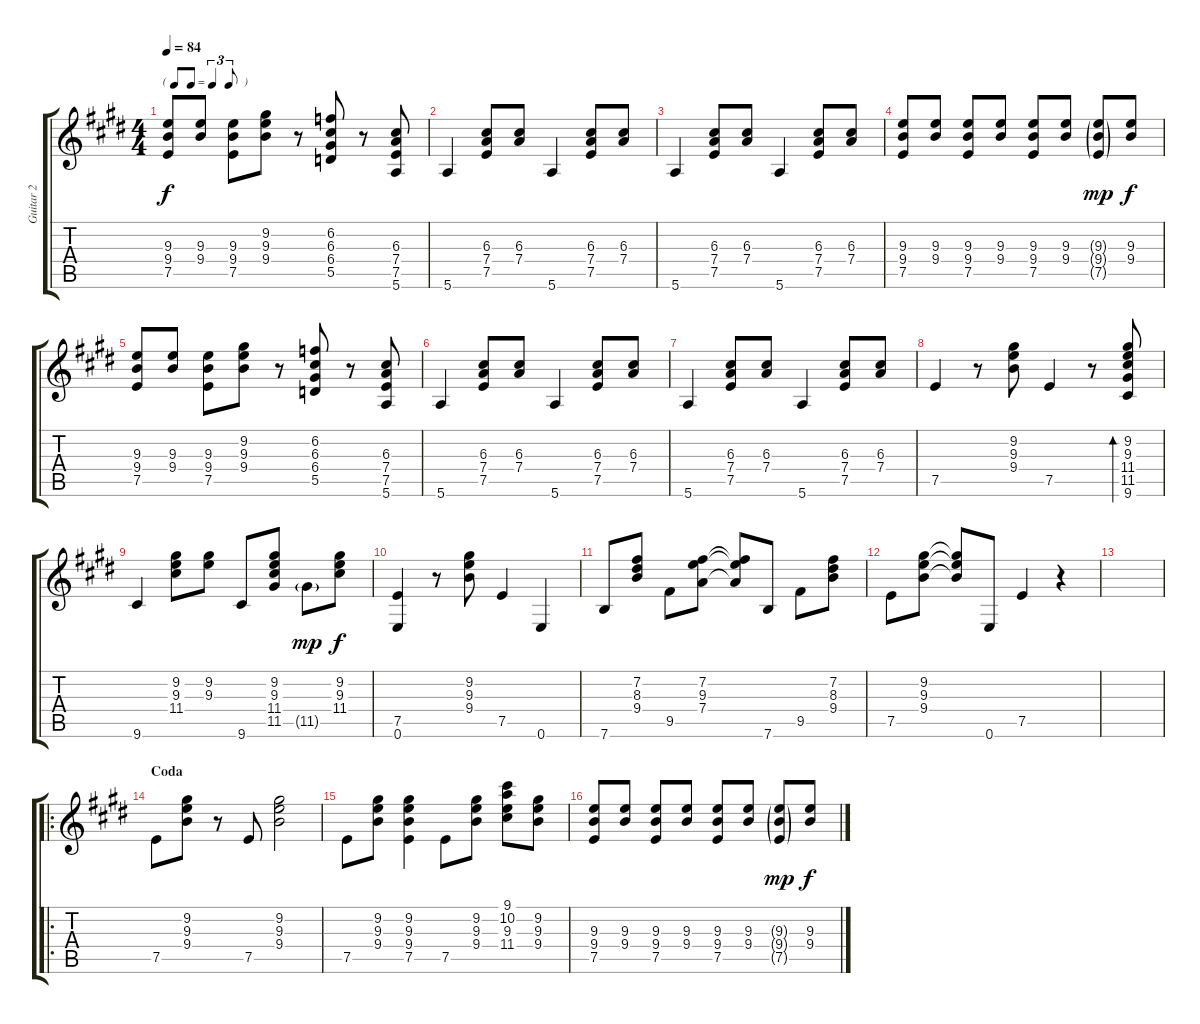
\track ("Guitar 2" "Guitar 2") {instrument acousticguitarnylon}
\staff {score tabs}
\tuning (E4 B3 G3 D3 A2 E2) {hide}
\ts (4 4)
\tf triplet8th
\tempo 84
\clef g2
\ks e
(9.3 9.4 7.5).8{dy f} (9.3 9.4).8 (9.3 9.4 7.5).8 (9.2 9.3 9.4).8 r.8 (6.2 6.3 6.4 5.5).8 r.8 (6.3 7.4 7.5 5.6).8 |
5.6.4 (6.3 7.4 7.5).8 (6.3 7.4).8 5.6.4 (6.3 7.4 7.5).8 (6.3 7.4).8 |
5.6.4 (6.3 7.4 7.5).8 (6.3 7.4).8 5.6.4 (6.3 7.4 7.5).8 (6.3 7.4).8 |
(9.3 9.4 7.5).8 (9.3 9.4).8 (9.3 9.4 7.5).8 (9.3 9.4).8 (9.3 9.4 7.5).8 (9.3 9.4).8 (9.3{g} 9.4{g} 7.5{g}).8{dy mp} (9.3 9.4).8{dy f} |
(9.3 9.4 7.5).8 (9.3 9.4).8 (9.3 9.4 7.5).8 (9.2 9.3 9.4).8 r.8 (6.2 6.3 6.4 5.5).8 r.8 (6.3 7.4 7.5 5.6).8 |
5.6.4 (6.3 7.4 7.5).8 (6.3 7.4).8 5.6.4 (6.3 7.4 7.5).8 (6.3 7.4).8 |
5.6.4 (6.3 7.4 7.5).8 (6.3 7.4).8 5.6.4 (6.3 7.4 7.5).8 (6.3 7.4).8 |
7.5.4 r.8 (9.2 9.3 9.4).8 7.5.4 r.8 (9.2 9.3 11.4 11.5 9.6).8{bd 240} |
9.6.4 (9.2 9.3 11.4).8 (9.2 9.3).8 9.6.8 (9.2 9.3 11.4 11.5).8 11.5{g}.8{dy mp} (9.2 9.3 11.4).8{dy f} |
(7.5 0.6).4 r.8 (9.2 9.3 9.4).8 7.5.4 0.6.4 |
7.6.8 (7.2 8.3 9.4).8 9.5.8 (7.2 9.3 7.4).8 (7.2{t} 9.3{t} 7.4{t}).8 7.6.8 9.5.8 (7.2 8.3 9.4).8 |
7.5.8 (9.2 9.3 9.4).8 (9.2{t} 9.3{t} 9.4{t}).8 0.6.8 7.5.4 r.4 |
|
\ro
\section ("" "Coda")
7.5.8 (9.2 9.3 9.4).8 r.8 7.5.8 (9.2 9.3 9.4).2 |
7.5.8 (9.2 9.3 9.4).8 (9.2 9.3 9.4 7.5).4 7.5.8 (9.2 9.3 9.4).8 (9.1 10.2 9.3 11.4).8 (9.2 9.3 9.4).8 |
(9.3 9.4 7.5).8 (9.3 9.4).8 (9.3 9.4 7.5).8 (9.3 9.4).8 (9.3 9.4 7.5).8 (9.3 9.4).8 (9.3{g} 9.4{g} 7.5{g}).8{dy mp} (9.3 9.4).8{dy f}
